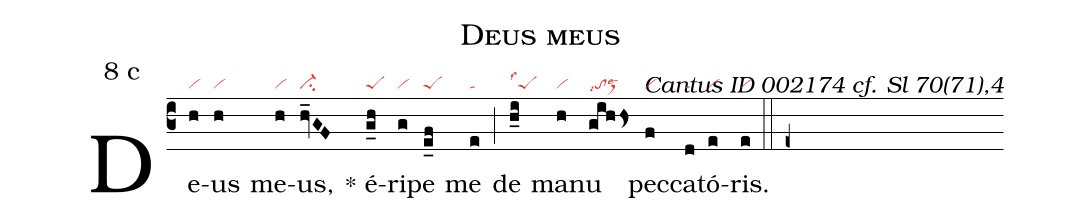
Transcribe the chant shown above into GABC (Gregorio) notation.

name: Deus meus;
mode: 8;
mode-differentia: c;
commentary: Cantus ID 002174 cf. Sl 70(71),4;
nabc-lines: 1;
%%
(c3)

De(h|vi)us(h|vi) me(h|vi)us,(hv_GF|ci-) * é(g_h|peS)ri(g|vi)pe(e_f|peS) me(e|ta) (;) de(h_i|peSlss1) ma(h|vi)nu(gihhs<|tolsi7st>lse2) pec(f|vi)ca(d|ta)tó(e|vi)ris.(e|vi)

(::)

(e+)
